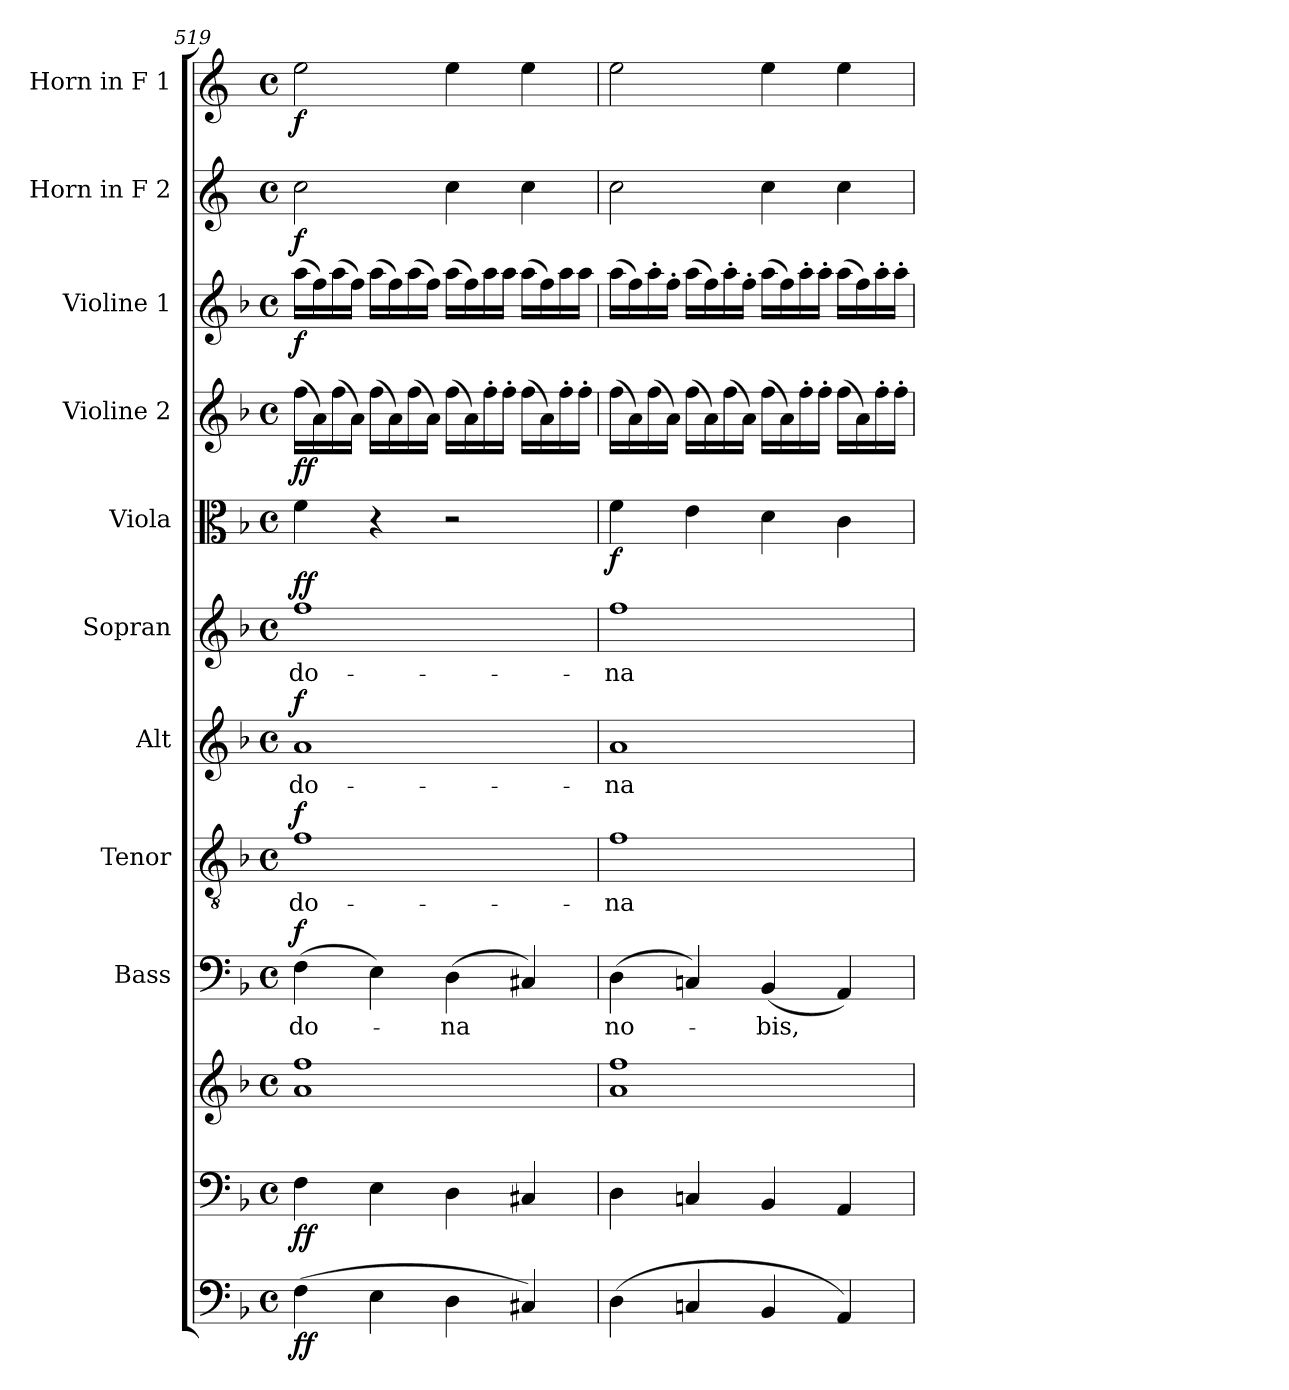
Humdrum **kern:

**kern	**dynam	**kern	**kern	**dynam	**kern	**text	**dynam	**kern	**text	**dynam	**kern	**text	**dynam	**kern	**text	**dynam	**kern	**dynam	**kern	**dynam	**kern	**dynam	**kern	**dynam	**kern	**dynam
*part11	*part11	*part10	*part10	*part10	*part9	*part9	*part9	*part8	*part8	*part8	*part7	*part7	*part7	*part6	*part6	*part6	*part5	*part5	*part4	*part4	*part3	*part3	*part2	*part2	*part1	*part1
*staff12	*staff12	*staff11	*staff10	*staff10/11	*staff9	*staff9	*staff9	*staff8	*staff8	*staff8	*staff7	*staff7	*staff7	*staff6	*staff6	*staff6	*staff5	*staff5	*staff4	*staff4	*staff3	*staff3	*staff2	*staff2	*staff1	*staff1
*	*	*	*	*	*I"Bass	*	*	*I"Tenor	*	*	*I"Alt	*	*	*I"Sopran	*	*	*I"Viola	*	*I"Violine 2	*	*I"Violine 1	*	*I"Horn in F 2	*	*I"Horn in F 1	*
*	*	*	*	*	*I'B.	*	*	*I'T.	*	*	*I'A.	*	*	*I'S.	*	*	*I'Vla.	*	*I'Vl. 2	*	*I'Vl. 1	*	*	*	*	*
!!LO:PB:g=z
*clefF4	*	*clefF4	*clefG2	*	*clefF4	*	*	*clefGv2	*	*	*clefG2	*	*	*clefG2	*	*	*clefC3	*	*clefG2	*	*clefG2	*	*clefG2	*	*clefG2	*
*ITrd7c12	*	*	*	*	*	*	*	*	*	*	*	*	*	*	*	*	*	*	*	*	*	*	*ITrd4c7	*	*ITrd4c7	*
*k[b-]	*	*k[b-]	*k[b-]	*	*k[b-]	*	*	*k[b-]	*	*	*k[b-]	*	*	*k[b-]	*	*	*k[b-]	*	*k[b-]	*	*k[b-]	*	*k[b-]	*	*k[b-]	*
*F:	*	*F:	*F:	*	*F:	*	*	*F:	*	*	*F:	*	*	*F:	*	*	*F:	*	*F:	*	*F:	*	*F:	*	*F:	*
*M4/4	*	*M4/4	*M4/4	*	*M4/4	*	*	*M4/4	*	*	*M4/4	*	*	*M4/4	*	*	*M4/4	*	*M4/4	*	*M4/4	*	*M4/4	*	*M4/4	*
*met(c)	*	*met(c)	*met(c)	*	*met(c)	*	*	*met(c)	*	*	*met(c)	*	*	*met(c)	*	*	*met(c)	*	*met(c)	*	*met(c)	*	*met(c)	*	*met(c)	*
=519	=519	=519	=519	=519	=519	=519	=519	=519	=519	=519	=519	=519	=519	=519	=519	=519	=519	=519	=519	=519	=519	=519	=519	=519	=519	=519
!	!LO:DY:b	!	!	!LO:DY:b=2	!	!LO:LY:b	!LO:DY:a	!	!LO:LY:b	!LO:DY:a	!	!LO:LY:b	!LO:DY:a	!	!LO:LY:b	!LO:DY:a	!	!	!	!LO:DY:b	!	!LO:DY:b	!	!LO:DY:b	!	!LO:DY:b
(>4FF\	ff	4F\	1a 1ff	ff	(>4F\	do-	f	1f	do-	f	1a	do-	f	1ff	do-	ff	4f\	.	(>16ff\LL	ff	(>16aa\LL	f	2f\	f	2a\	f
.	.	.	.	.	.	.	.	.	.	.	.	.	.	.	.	.	.	.	16a\)	.	16ff\)	.	.	.	.	.
.	.	.	.	.	.	.	.	.	.	.	.	.	.	.	.	.	.	.	(>16ff\	.	(>16aa\	.	.	.	.	.
.	.	.	.	.	.	.	.	.	.	.	.	.	.	.	.	.	.	.	16a\JJ)	.	16ff\JJ)	.	.	.	.	.
4EE\	.	4E\	.	.	4E\)	.	.	.	.	.	.	.	.	.	.	.	4r	.	(>16ff\LL	.	(>16aa\LL	.	.	.	.	.
.	.	.	.	.	.	.	.	.	.	.	.	.	.	.	.	.	.	.	16a\)	.	16ff\)	.	.	.	.	.
.	.	.	.	.	.	.	.	.	.	.	.	.	.	.	.	.	.	.	(>16ff\	.	(>16aa\	.	.	.	.	.
.	.	.	.	.	.	.	.	.	.	.	.	.	.	.	.	.	.	.	16a\JJ)	.	16ff\JJ)	.	.	.	.	.
!	!	!	!	!	!	!LO:LY:b	!	!	!	!	!	!	!	!	!	!	!	!	!	!	!	!	!	!	!	!
4DD\	.	4D\	.	.	(>4D\	-na	.	.	.	.	.	.	.	.	.	.	2r	.	(>16ff\LL	.	(>16aa\LL	.	4f\	.	4a\	.
.	.	.	.	.	.	.	.	.	.	.	.	.	.	.	.	.	.	.	16a\)	.	16ff\)	.	.	.	.	.
.	.	.	.	.	.	.	.	.	.	.	.	.	.	.	.	.	.	.	16ff'>\	.	16aa\	.	.	.	.	.
.	.	.	.	.	.	.	.	.	.	.	.	.	.	.	.	.	.	.	16ff'>\JJ	.	16aa\JJ	.	.	.	.	.
4CC#X/)	.	4C#X/	.	.	4C#X/)	.	.	.	.	.	.	.	.	.	.	.	.	.	(>16ff\LL	.	(>16aa\LL	.	4f\	.	4a\	.
.	.	.	.	.	.	.	.	.	.	.	.	.	.	.	.	.	.	.	16a\)	.	16ff\)	.	.	.	.	.
.	.	.	.	.	.	.	.	.	.	.	.	.	.	.	.	.	.	.	16ff'>\	.	16aa\	.	.	.	.	.
.	.	.	.	.	.	.	.	.	.	.	.	.	.	.	.	.	.	.	16ff'>\JJ	.	16aa\JJ	.	.	.	.	.
=520	=520	=520	=520	=520	=520	=520	=520	=520	=520	=520	=520	=520	=520	=520	=520	=520	=520	=520	=520	=520	=520	=520	=520	=520	=520	=520
!	!	!	!	!	!	!LO:LY:b	!	!	!LO:LY:b	!	!	!LO:LY:b	!	!	!LO:LY:b	!	!	!LO:DY:b	!	!	!	!	!	!	!	!
(<4DD\	.	4D\	1a 1ff	.	(>4D\	no-	.	1f	-na	.	1a	-na	.	1ff	-na	.	4f\	f	(>16ff\LL	.	(>16aa\LL	.	2f\	.	2a\	.
.	.	.	.	.	.	.	.	.	.	.	.	.	.	.	.	.	.	.	16a\)	.	16ff\)	.	.	.	.	.
.	.	.	.	.	.	.	.	.	.	.	.	.	.	.	.	.	.	.	(>16ff\	.	16aa'>\	.	.	.	.	.
.	.	.	.	.	.	.	.	.	.	.	.	.	.	.	.	.	.	.	16a\JJ)	.	16ff'>\JJ	.	.	.	.	.
4CCn/	.	4Cn/	.	.	4Cn/)	.	.	.	.	.	.	.	.	.	.	.	4e\	.	(>16ff\LL	.	(>16aa\LL	.	.	.	.	.
.	.	.	.	.	.	.	.	.	.	.	.	.	.	.	.	.	.	.	16a\)	.	16ff\)	.	.	.	.	.
.	.	.	.	.	.	.	.	.	.	.	.	.	.	.	.	.	.	.	(>16ff\	.	16aa'>\	.	.	.	.	.
.	.	.	.	.	.	.	.	.	.	.	.	.	.	.	.	.	.	.	16a\JJ)	.	16ff'>\JJ	.	.	.	.	.
!	!	!	!	!	!	!LO:LY:b	!	!	!	!	!	!	!	!	!	!	!	!	!	!	!	!	!	!	!	!
4BBB-/	.	4BB-/	.	.	(<4BB-/	-bis,	.	.	.	.	.	.	.	.	.	.	4d\	.	(>16ff\LL	.	(>16aa\LL	.	4f\	.	4a\	.
.	.	.	.	.	.	.	.	.	.	.	.	.	.	.	.	.	.	.	16a\)	.	16ff\)	.	.	.	.	.
.	.	.	.	.	.	.	.	.	.	.	.	.	.	.	.	.	.	.	16ff'>\	.	16aa'>\	.	.	.	.	.
.	.	.	.	.	.	.	.	.	.	.	.	.	.	.	.	.	.	.	16ff'>\JJ	.	16aa'>\JJ	.	.	.	.	.
4AAA/)	.	4AA/	.	.	4AA/)	.	.	.	.	.	.	.	.	.	.	.	4c\	.	(>16ff\LL	.	(>16aa\LL	.	4f\	.	4a\	.
.	.	.	.	.	.	.	.	.	.	.	.	.	.	.	.	.	.	.	16a\)	.	16ff\)	.	.	.	.	.
.	.	.	.	.	.	.	.	.	.	.	.	.	.	.	.	.	.	.	16ff'>\	.	16aa'>\	.	.	.	.	.
.	.	.	.	.	.	.	.	.	.	.	.	.	.	.	.	.	.	.	16ff'>\JJ	.	16aa'>\JJ	.	.	.	.	.
=	=	=	=	=	=	=	=	=	=	=	=	=	=	=	=	=	=	=	=	=	=	=	=	=	=	=
*-	*-	*-	*-	*-	*-	*-	*-	*-	*-	*-	*-	*-	*-	*-	*-	*-	*-	*-	*-	*-	*-	*-	*-	*-	*-	*-
